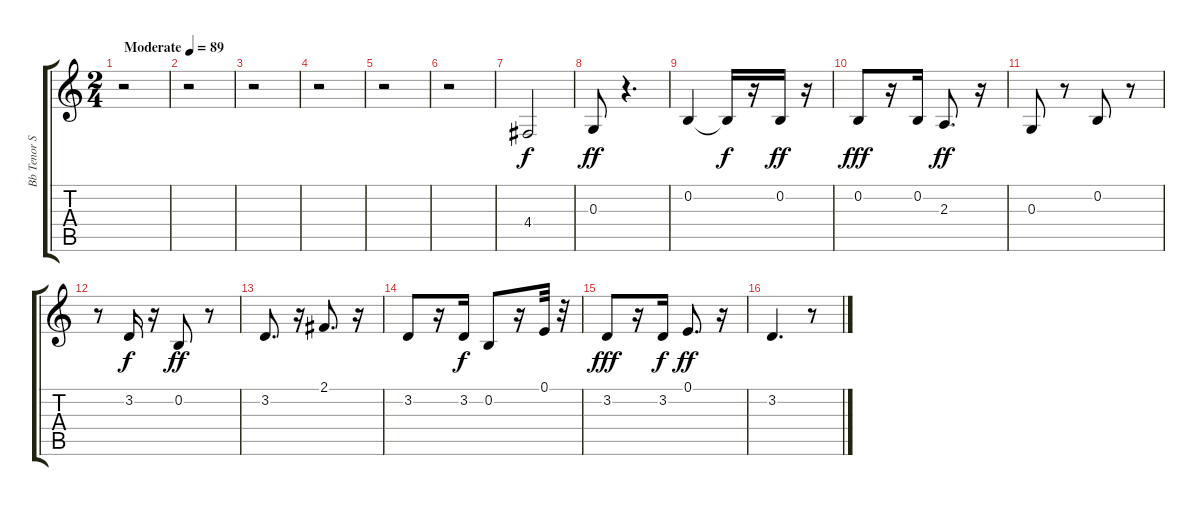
\track ("Bb Tenor Sax" "Bb Tenor S") {instrument tenorsax}
\staff {score tabs}
\tuning (E4 B3 G3 D3 A2 E2) {hide}
\ts (2 4)
\tempo (89 "Moderate")
\clef g2
\ks c
r.2{dy f instrument tenorsax} |
r.2 |
r.2 |
r.2 |
r.2 |
r.2 |
4.4.2 |
0.3.8{dy ff} r.4{d} |
0.2.4 0.2{t}.16{dy f} r.16 0.2.16{dy ff} r.16 |
0.2.8{dy fff} r.16 0.2.16 2.3.8{d dy ff} r.16 |
0.3.8 r.8 0.2.8 r.8 |
r.8 3.2.16{dy f} r.16 0.2.8{dy ff} r.8 |
3.2.8{d} r.16 2.1.8{d} r.16 |
3.2.8 r.16 3.2.16{dy f} 0.2.8 r.16 0.1.32 r.32 |
3.2.8{dy fff} r.16 3.2.16{dy f} 0.1.8{d dy ff} r.16 |
3.2.4{d} r.8
